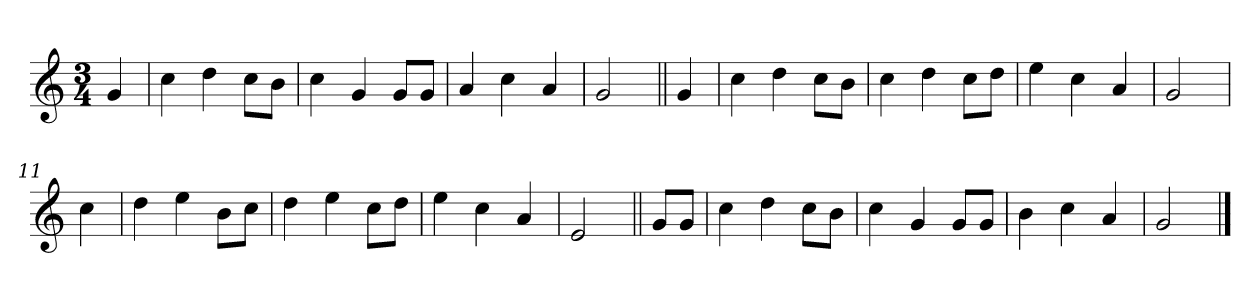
**kern
*part1
*staff1
*clefG2
*k[]
*C:
*M3/4
=1
4g/
=2
4cc\
4dd\
8cc\L
8b\J
=3
4cc\
4g/
8g/L
8g/J
=4
4a/
4cc\
4a/
=5
2g/
=6||
4g/
=7
4cc\
4dd\
8cc\L
8b\J
=8
4cc\
4dd\
8cc\L
8dd\J
=9
4ee\
4cc\
4a/
=10
2g/
!!LO:LB:g=z
=11
4cc\
=12
4dd\
4ee\
8b\L
8cc\J
=13
4dd\
4ee\
8cc\L
8dd\J
=14
4ee\
4cc\
4a/
=15
2e/
=16||
8g/L
8g/J
=17
4cc\
4dd\
8cc\L
8b\J
=18
4cc\
4g/
8g/L
8g/J
=19
4b\
4cc\
4a/
=20
2g/
==
*-
